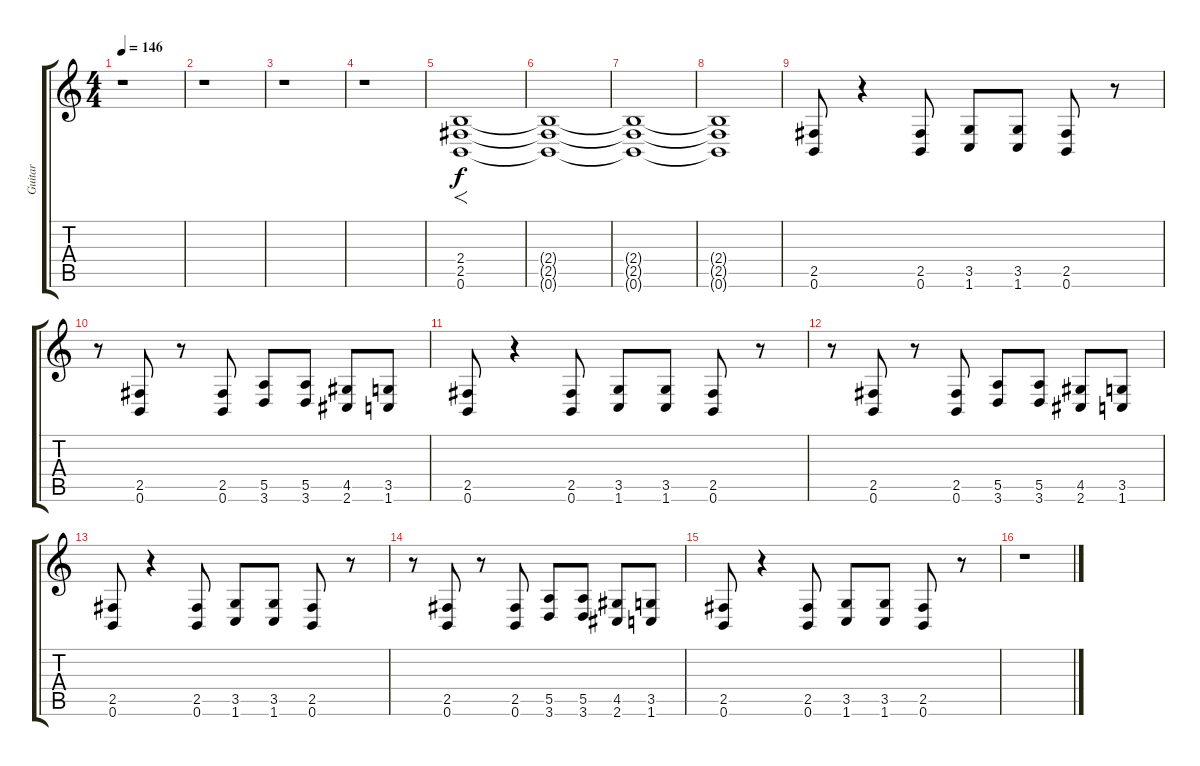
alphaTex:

\track ("Guitar" "Guitar") {instrument distortionguitar}
\staff {score tabs}
\tuning (B3 Gb3 D3 A2 E2 B1) {hide}
\ts (4 4)
\tempo 146
\clef g2
\ks c
r.1{dy f instrument distortionguitar} |
r.1 |
r.1 |
r.1 |
(2.4 2.5 0.6).1{f} |
(2.4{t} 2.5{t} 0.6{t}).1 |
(2.4{t} 2.5{t} 0.6{t}).1 |
(2.4{t} 2.5{t} 0.6{t}).1 |
(2.5 0.6).8 r.4 (2.5 0.6).8 (3.5 1.6).8 (3.5 1.6).8 (2.5 0.6).8 r.8 |
r.8 (2.5 0.6).8 r.8 (2.5 0.6).8 (5.5 3.6).8 (5.5 3.6).8 (4.5 2.6).8 (3.5 1.6).8 |
(2.5 0.6).8 r.4 (2.5 0.6).8 (3.5 1.6).8 (3.5 1.6).8 (2.5 0.6).8 r.8 |
r.8 (2.5 0.6).8 r.8 (2.5 0.6).8 (5.5 3.6).8 (5.5 3.6).8 (4.5 2.6).8 (3.5 1.6).8 |
(2.5 0.6).8 r.4 (2.5 0.6).8 (3.5 1.6).8 (3.5 1.6).8 (2.5 0.6).8 r.8 |
r.8 (2.5 0.6).8 r.8 (2.5 0.6).8 (5.5 3.6).8 (5.5 3.6).8 (4.5 2.6).8 (3.5 1.6).8 |
(2.5 0.6).8 r.4 (2.5 0.6).8 (3.5 1.6).8 (3.5 1.6).8 (2.5 0.6).8 r.8 |
r.1
